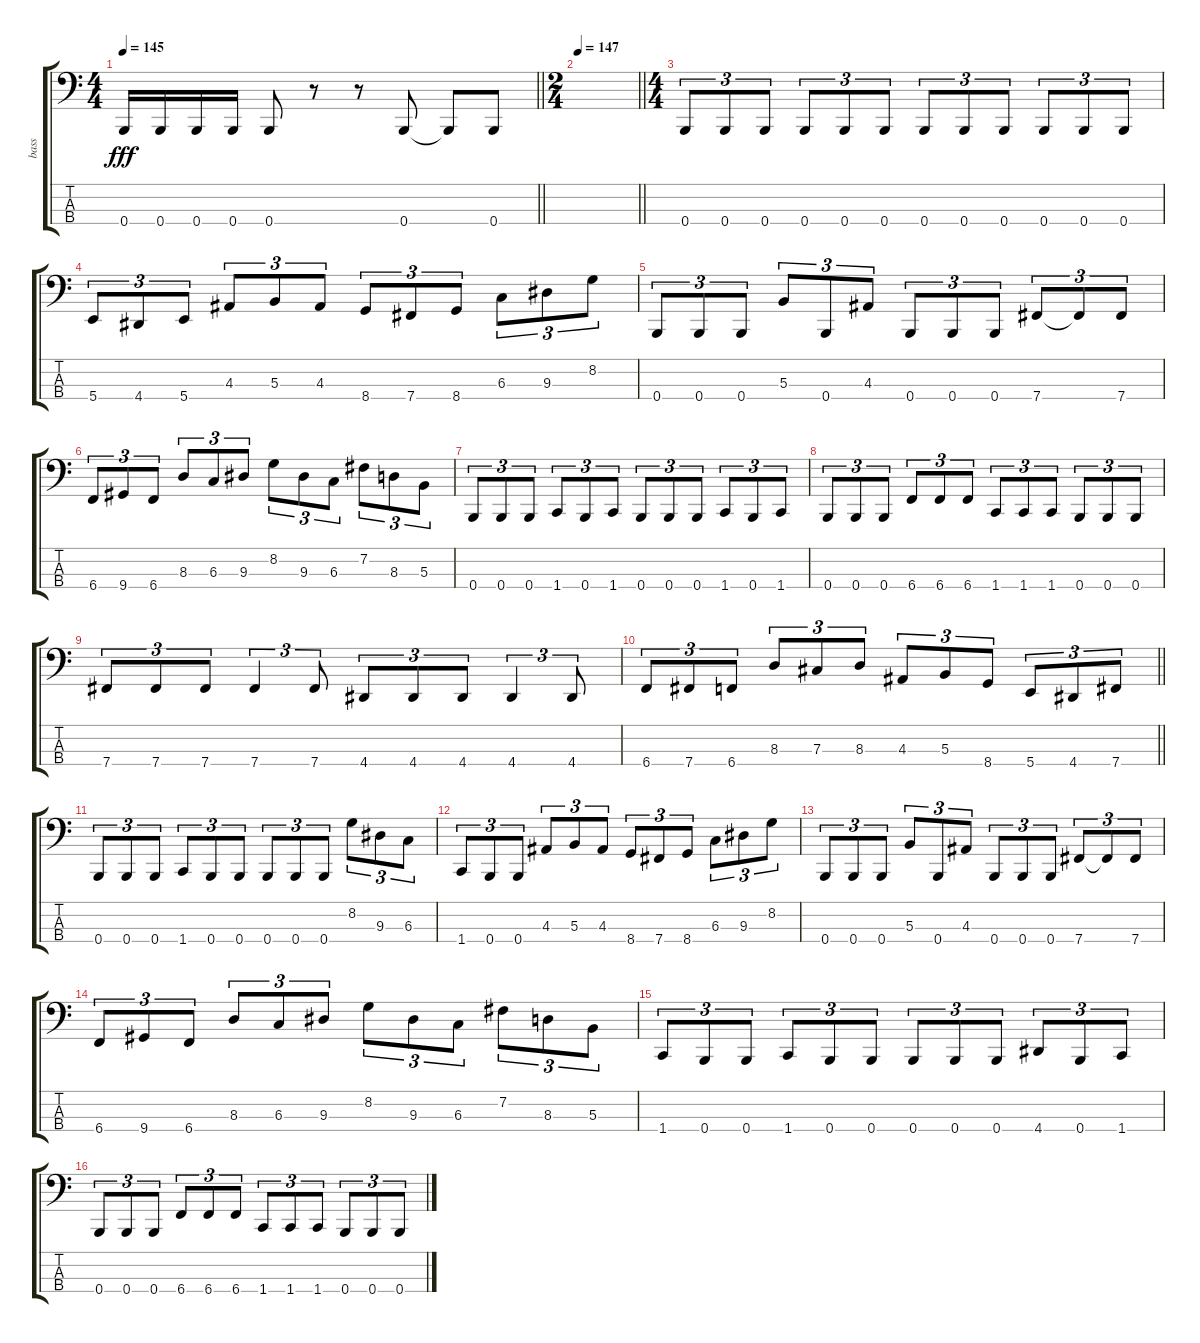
\track ("bass" "bass") {instrument electricbasspick}
\staff {score tabs}
\tuning (E2 B1 Gb1 B0) {hide}
\ts (4 4)
\tempo 145
\clef f4
\barLineRight lightlight
\ks c
0.4.16{dy fff} 0.4.16 0.4.16 0.4.16 0.4.8 r.8 r.8 0.4.8 0.4{t}.8 0.4.8 |
\ts (2 4)
\tempo 147
\barLineRight lightlight
|
\ts (4 4)
\section ("" "")
0.4.8{tu (3 2)} 0.4.8{tu (3 2)} 0.4.8{tu (3 2)} 0.4.8{tu (3 2)} 0.4.8{tu (3 2)} 0.4.8{tu (3 2)} 0.4.8{tu (3 2)} 0.4.8{tu (3 2)} 0.4.8{tu (3 2)} 0.4.8{tu (3 2)} 0.4.8{tu (3 2)} 0.4.8{tu (3 2)} |
5.4.8{tu (3 2)} 4.4.8{tu (3 2)} 5.4.8{tu (3 2)} 4.3.8{tu (3 2)} 5.3.8{tu (3 2)} 4.3.8{tu (3 2)} 8.4.8{tu (3 2)} 7.4.8{tu (3 2)} 8.4.8{tu (3 2)} 6.3.8{tu (3 2)} 9.3.8{tu (3 2)} 8.2.8{tu (3 2)} |
0.4.8{tu (3 2)} 0.4.8{tu (3 2)} 0.4.8{tu (3 2)} 5.3.8{tu (3 2)} 0.4.8{tu (3 2)} 4.3.8{tu (3 2)} 0.4.8{tu (3 2)} 0.4.8{tu (3 2)} 0.4.8{tu (3 2)} 7.4.8{tu (3 2)} 7.4{t}.8{tu (3 2)} 7.4.8{tu (3 2)} |
6.4.8{tu (3 2)} 9.4.8{tu (3 2)} 6.4.8{tu (3 2)} 8.3.8{tu (3 2)} 6.3.8{tu (3 2)} 9.3.8{tu (3 2)} 8.2.8{tu (3 2)} 9.3.8{tu (3 2)} 6.3.8{tu (3 2)} 7.2.8{tu (3 2)} 8.3.8{tu (3 2)} 5.3.8{tu (3 2)} |
0.4.8{tu (3 2)} 0.4.8{tu (3 2)} 0.4.8{tu (3 2)} 1.4.8{tu (3 2)} 0.4.8{tu (3 2)} 1.4.8{tu (3 2)} 0.4.8{tu (3 2)} 0.4.8{tu (3 2)} 0.4.8{tu (3 2)} 1.4.8{tu (3 2)} 0.4.8{tu (3 2)} 1.4.8{tu (3 2)} |
0.4.8{tu (3 2)} 0.4.8{tu (3 2)} 0.4.8{tu (3 2)} 6.4.8{tu (3 2)} 6.4.8{tu (3 2)} 6.4.8{tu (3 2)} 1.4.8{tu (3 2)} 1.4.8{tu (3 2)} 1.4.8{tu (3 2)} 0.4.8{tu (3 2)} 0.4.8{tu (3 2)} 0.4.8{tu (3 2)} |
7.4.8{tu (3 2)} 7.4.8{tu (3 2)} 7.4.8{tu (3 2)} 7.4.4{tu (3 2)} 7.4.8{tu (3 2)} 4.4.8{tu (3 2)} 4.4.8{tu (3 2)} 4.4.8{tu (3 2)} 4.4.4{tu (3 2)} 4.4.8{tu (3 2)} |
\barLineRight lightlight
6.4.8{tu (3 2)} 7.4.8{tu (3 2)} 6.4.8{tu (3 2)} 8.3.8{tu (3 2)} 7.3.8{tu (3 2)} 8.3.8{tu (3 2)} 4.3.8{tu (3 2)} 5.3.8{tu (3 2)} 8.4.8{tu (3 2)} 5.4.8{tu (3 2)} 4.4.8{tu (3 2)} 7.4.8{tu (3 2)} |
\section ("" "")
0.4.8{tu (3 2)} 0.4.8{tu (3 2)} 0.4.8{tu (3 2)} 1.4.8{tu (3 2)} 0.4.8{tu (3 2)} 0.4.8{tu (3 2)} 0.4.8{tu (3 2)} 0.4.8{tu (3 2)} 0.4.8{tu (3 2)} 8.2.8{tu (3 2)} 9.3.8{tu (3 2)} 6.3.8{tu (3 2)} |
1.4.8{tu (3 2)} 0.4.8{tu (3 2)} 0.4.8{tu (3 2)} 4.3.8{tu (3 2)} 5.3.8{tu (3 2)} 4.3.8{tu (3 2)} 8.4.8{tu (3 2)} 7.4.8{tu (3 2)} 8.4.8{tu (3 2)} 6.3.8{tu (3 2)} 9.3.8{tu (3 2)} 8.2.8{tu (3 2)} |
0.4.8{tu (3 2)} 0.4.8{tu (3 2)} 0.4.8{tu (3 2)} 5.3.8{tu (3 2)} 0.4.8{tu (3 2)} 4.3.8{tu (3 2)} 0.4.8{tu (3 2)} 0.4.8{tu (3 2)} 0.4.8{tu (3 2)} 7.4.8{tu (3 2)} 7.4{t}.8{tu (3 2)} 7.4.8{tu (3 2)} |
6.4.8{tu (3 2)} 9.4.8{tu (3 2)} 6.4.8{tu (3 2)} 8.3.8{tu (3 2)} 6.3.8{tu (3 2)} 9.3.8{tu (3 2)} 8.2.8{tu (3 2)} 9.3.8{tu (3 2)} 6.3.8{tu (3 2)} 7.2.8{tu (3 2)} 8.3.8{tu (3 2)} 5.3.8{tu (3 2)} |
1.4.8{tu (3 2)} 0.4.8{tu (3 2)} 0.4.8{tu (3 2)} 1.4.8{tu (3 2)} 0.4.8{tu (3 2)} 0.4.8{tu (3 2)} 0.4.8{tu (3 2)} 0.4.8{tu (3 2)} 0.4.8{tu (3 2)} 4.4.8{tu (3 2)} 0.4.8{tu (3 2)} 1.4.8{tu (3 2)} |
0.4.8{tu (3 2)} 0.4.8{tu (3 2)} 0.4.8{tu (3 2)} 6.4.8{tu (3 2)} 6.4.8{tu (3 2)} 6.4.8{tu (3 2)} 1.4.8{tu (3 2)} 1.4.8{tu (3 2)} 1.4.8{tu (3 2)} 0.4.8{tu (3 2)} 0.4.8{tu (3 2)} 0.4.8{tu (3 2)}
